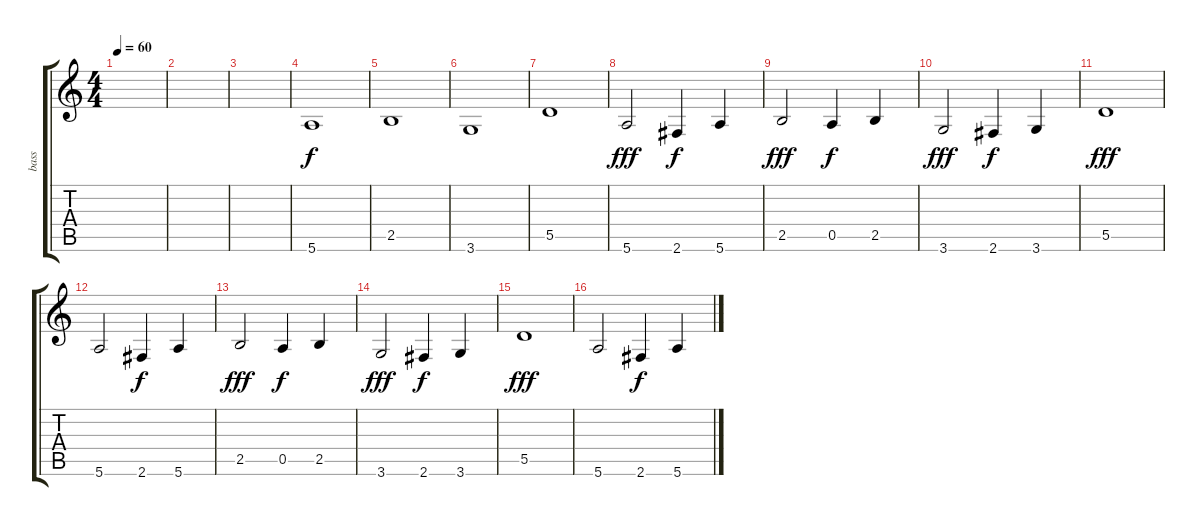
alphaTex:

\track ("bass" "bass") {instrument electricbassfinger}
\staff {score tabs}
\tuning (E4 B3 G3 D3 A2 E2) {hide}
\ts (4 4)
\tempo 60
\clef g2
\ks c
|
|
|
5.6.1 |
2.5.1 |
3.6.1 |
5.5.1 |
5.6.2{dy fff} 2.6.4{dy f} 5.6.4 |
2.5.2{dy fff} 0.5.4{dy f} 2.5.4 |
3.6.2{dy fff} 2.6.4{dy f} 3.6.4 |
5.5.1{dy fff} |
5.6.2 2.6.4{dy f} 5.6.4 |
2.5.2{dy fff} 0.5.4{dy f} 2.5.4 |
3.6.2{dy fff} 2.6.4{dy f} 3.6.4 |
5.5.1{dy fff} |
5.6.2 2.6.4{dy f} 5.6.4
